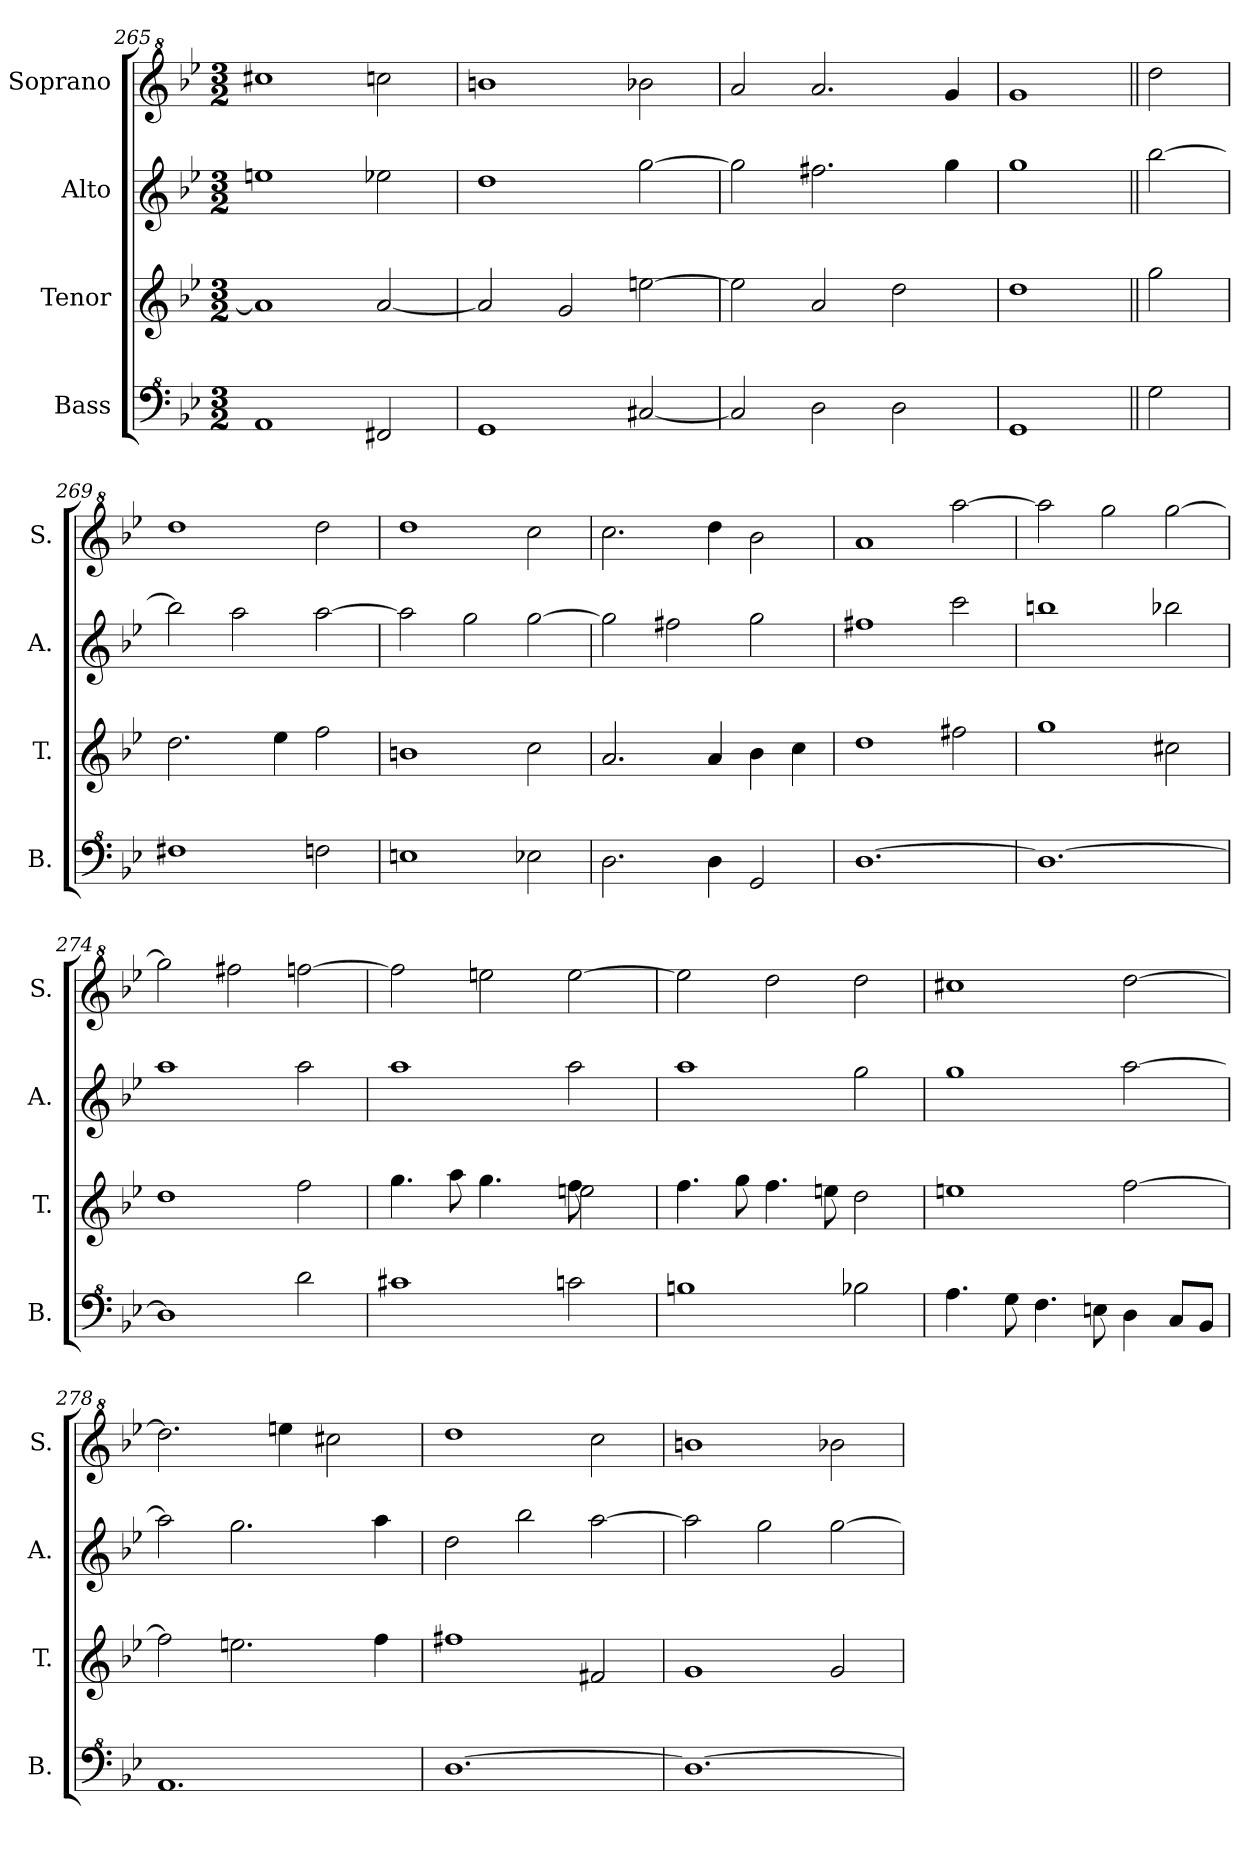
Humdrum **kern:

**kern	**kern	**kern	**kern
*part4	*part3	*part2	*part1
*staff4	*staff3	*staff2	*staff1
*I"Bass	*I"Tenor	*I"Alto	*I"Soprano
*I'B.	*I'T.	*I'A.	*I'S.
*clefF^4	*clefG2	*clefG2	*clefG^2
*k[b-e-]	*k[b-e-]	*k[b-e-]	*k[b-e-]
*M3/2	*M3/2	*M3/2	*M3/2
=265	=265	=265	=265
1A	1a]	1een	1ccc#X
2F#X/	[2a/	2ee-X\	2cccn\
!!LO:LB:g=z
=266	=266	=266	=266
1G	2a/]	1dd	1bbn
.	2g/	.	.
[2c#X/	[2een\	[2gg\	2bb-X\
=267	=267	=267	=267
2c#/]	2ee\]	2gg\]	2aa/
2d\	2a/	2.ff#X\	2.aa/
2d\	2dd\	.	.
.	.	4gg\	4gg/
=268	=268	=268	=268
1G	1dd	1gg	1gg
=268X9||	=268X9||	=268X9||	=268X9||
2g\	2gg\	[2bb-\	2ddd\
=269	=269	=269	=269
1f#X	2.dd\	2bb-\]	1ddd
.	.	2aa\	.
.	4ee-\	.	.
2fn\	2ff\	[2aa\	2ddd\
=270	=270	=270	=270
1en	1bn	2aa\]	1ddd
.	.	2gg\	.
2e-X\	2cc\	[2gg\	2ccc\
=271	=271	=271	=271
2.d\	2.a/	2gg\]	2.ccc\
.	.	2ff#X\	.
4d\	4a/	.	4ddd\
2G/	4b-\	2gg\	2bb-\
.	4cc\	.	.
=272	=272	=272	=272
[1.d	1dd	1ff#X	1aa
.	2ff#X\	2ccc\	[2aaa\
=273	=273	=273	=273
1.d_	1gg	1bbn	2aaa\]
.	.	.	2ggg\
.	2cc#X\	2bb-X\	[2ggg\
=274	=274	=274	=274
1d]	1dd	1aa	2ggg\]
.	.	.	2fff#X\
2dd\	2ff\	2aa\	[2fffn\
=275	=275	=275	=275
*	*^	*	*
1cc#X	4.gg\	1ryy	1aa	2fff\]
.	8aa\	.	.	.
.	4.gg\	.	.	2eeen\
.	8ryy	.	.	.
2ccn\	8ff\	2een\	2aa\	[2eee\
.	4.ryy	.	.	.
*	*v	*v	*	*
!!LO:PB:g=z
=276	=276	=276	=276
1bn	4.ff\	1aa	2eee\]
.	8gg\	.	.
.	4.ff\	.	2ddd\
.	8een\	.	.
2b-X\	2dd\	2gg\	2ddd\
=277	=277	=277	=277
4.a\	1een	1gg	1ccc#X
8g\	.	.	.
4.f\	.	.	.
8en\	.	.	.
4d\	[2ff\	[2aa\	[2ddd\
8c/L	.	.	.
8B-/J	.	.	.
=278	=278	=278	=278
1.A	2ff\]	2aa\]	2.ddd\]
.	2.een\	2.gg\	.
.	.	.	4eeen\
.	.	.	2ccc#X\
.	4ff\	4aa\	.
=279	=279	=279	=279
[1.d	1ff#X	2dd\	1ddd
.	.	2bb-\	.
.	2f#X/	[2aa\	2ccc\
=280	=280	=280	=280
1.d_	1g	2aa\]	1bbn
.	.	2gg\	.
.	2g/	[2gg\	2bb-X\
=	=	=	=
*-	*-	*-	*-
